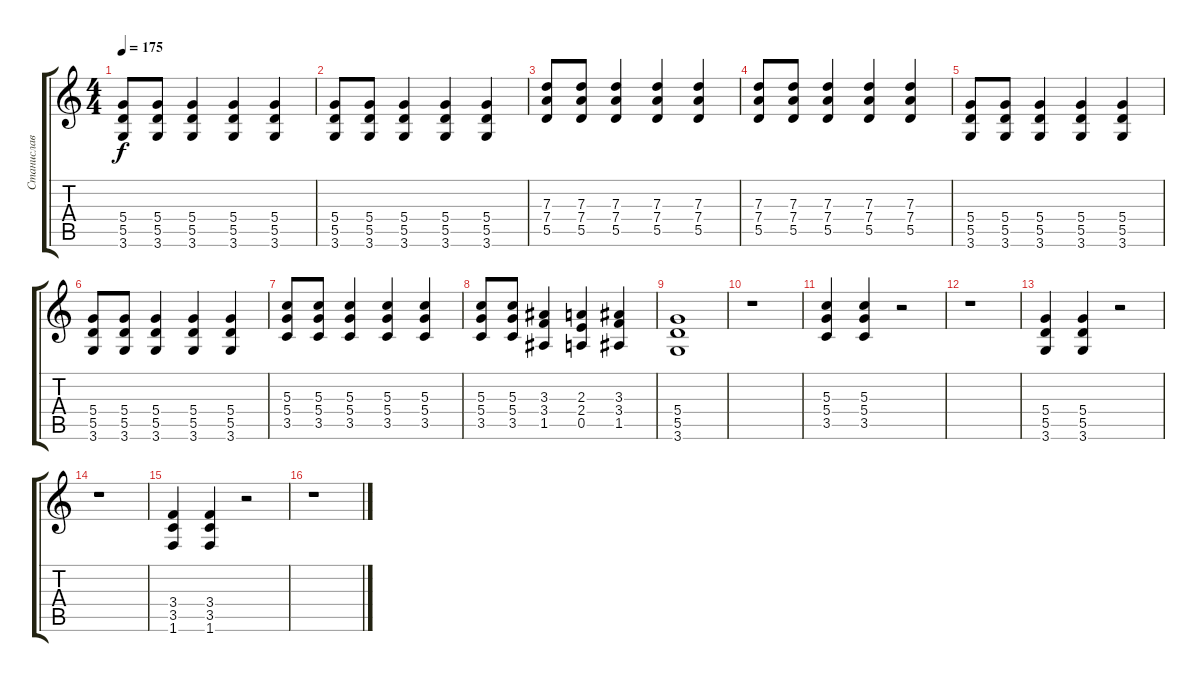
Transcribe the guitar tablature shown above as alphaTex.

\track ("Станислав" "Станислав") {instrument overdrivenguitar}
\staff {score tabs}
\tuning (E4 B3 G3 D3 A2 E2) {hide}
\ts (4 4)
\tempo 175
\clef g2
\ks c
(5.4 5.5 3.6).8{dy f} (5.4 5.5 3.6).8 (5.4 5.5 3.6).4 (5.4 5.5 3.6).4 (5.4 5.5 3.6).4 |
(5.4 5.5 3.6).8 (5.4 5.5 3.6).8 (5.4 5.5 3.6).4 (5.4 5.5 3.6).4 (5.4 5.5 3.6).4 |
(7.3 7.4 5.5).8 (7.3 7.4 5.5).8 (7.3 7.4 5.5).4 (7.3 7.4 5.5).4 (7.3 7.4 5.5).4 |
(7.3 7.4 5.5).8 (7.3 7.4 5.5).8 (7.3 7.4 5.5).4 (7.3 7.4 5.5).4 (7.3 7.4 5.5).4 |
(5.4 5.5 3.6).8 (5.4 5.5 3.6).8 (5.4 5.5 3.6).4 (5.4 5.5 3.6).4 (5.4 5.5 3.6).4 |
(5.4 5.5 3.6).8 (5.4 5.5 3.6).8 (5.4 5.5 3.6).4 (5.4 5.5 3.6).4 (5.4 5.5 3.6).4 |
(5.3 5.4 3.5).8 (5.3 5.4 3.5).8 (5.3 5.4 3.5).4 (5.3 5.4 3.5).4 (5.3 5.4 3.5).4 |
(5.3 5.4 3.5).8 (5.3 5.4 3.5).8 (3.3 3.4 1.5).4 (2.3 2.4 0.5).4 (3.3 3.4 1.5).4 |
(5.4 5.5 3.6).1 |
r.1 |
(5.3 5.4 3.5).4 (5.3 5.4 3.5).4 r.2 |
r.1 |
(5.4 5.5 3.6).4 (5.4 5.5 3.6).4 r.2 |
r.1 |
(3.4 3.5 1.6).4 (3.4 3.5 1.6).4 r.2 |
r.1
